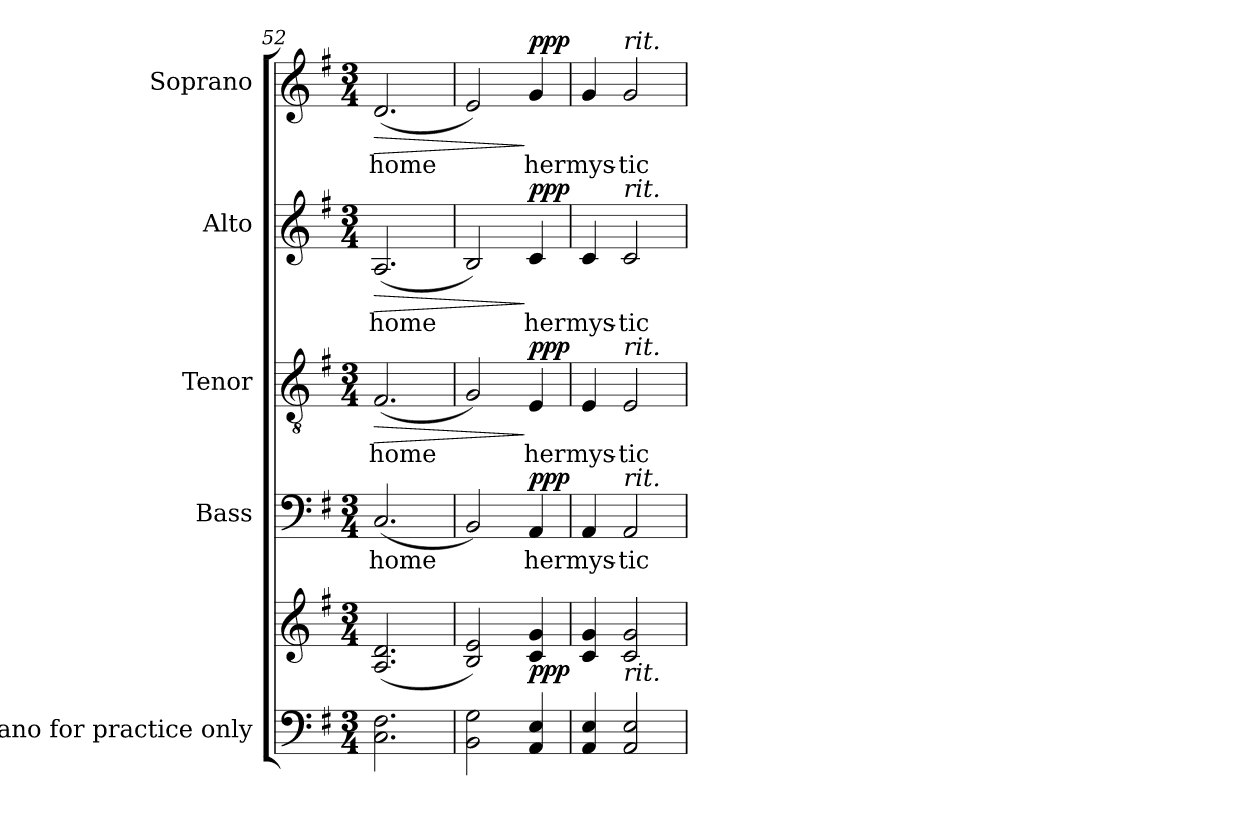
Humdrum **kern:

**kern	**kern	**dynam	**kern	**text	**dynam	**kern	**text	**dynam	**kern	**text	**dynam	**kern	**text	**dynam
*part5	*part5	*part5	*part4	*part4	*part4	*part3	*part3	*part3	*part2	*part2	*part2	*part1	*part1	*part1
*staff6	*staff5	*staff5/6	*staff4	*staff4	*staff4	*staff3	*staff3	*staff3	*staff2	*staff2	*staff2	*staff1	*staff1	*staff1
*I"Piano for practice only	*	*	*I"Bass	*	*	*I"Tenor	*	*	*I"Alto	*	*	*I"Soprano	*	*
*I'Pno	*	*	*	*	*	*	*	*	*	*	*	*	*	*
*clefF4	*clefG2	*	*clefF4	*	*	*clefGv2	*	*	*clefG2	*	*	*clefG2	*	*
*k[f#]	*k[f#]	*	*k[f#]	*	*	*k[f#]	*	*	*k[f#]	*	*	*k[f#]	*	*
*M3/4	*M3/4	*	*M3/4	*	*	*M3/4	*	*	*M3/4	*	*	*M3/4	*	*
=52	=52	=52	=52	=52	=52	=52	=52	=52	=52	=52	=52	=52	=52	=52
!	!	!	!	!LO:LY:b	!	!	!LO:LY:b	!LO:HP:b	!	!LO:LY:b	!LO:HP:b	!	!LO:LY:b	!LO:HP:b
2.C\ 2.F#\	(>2.A/ 2.d/	.	(<2.C/	home	.	(<2.F#/	home	>	(<2.A/	home	>	(<2.d/	home	>
=53	=53	=53	=53	=53	=53	=53	=53	=53	=53	=53	=53	=53	=53	=53
2BB\ 2G\	2B/ 2e/)	.	2BB/)	.	.	2G/)	.	.	2B/)	.	.	2e/)	.	.
!	!	!LO:DY:b	!	!LO:LY:b	!LO:DY:a	!	!LO:LY:b	!LO:DY:n=1:a	!	!LO:LY:b	!LO:DY:n=1:a	!	!LO:LY:b	!LO:DY:n=1:a
4AA/ 4E/	4c/ 4g/	ppp	4AA/	her	ppp	4E/	her	] ppp	4c/	her	] ppp	4g/	her	] ppp
=54	=54	=54	=54	=54	=54	=54	=54	=54	=54	=54	=54	=54	=54	=54
!	!	!	!	!LO:LY:b	!	!	!LO:LY:b	!	!	!LO:LY:b	!	!	!LO:LY:b	!
4AA/ 4E/	4c/ 4g/	.	4AA/	mys-	.	4E/	mys-	.	4c/	mys-	.	4g/	mys-	.
*	*	*	*	*	*	*	*	*	*	*	*	*MM74	*	*
!	!	!	!	!	!	!	!	!	!	!	!	!LO:TX:a:i:t=rit.	!	!
!	!	!	!	!	!	!	!	!	!LO:TX:a:i:t=rit.	!	!	!	!	!
!	!	!	!	!	!	!LO:TX:a:i:t=rit.	!	!	!	!	!	!	!	!
!	!	!	!LO:TX:a:i:t=rit.	!	!	!	!	!	!	!	!	!	!	!
!	!LO:TX:b:i:t=rit.	!	!	!	!	!	!	!	!	!	!	!	!	!
!	!	!	!	!LO:LY:b	!	!	!LO:LY:b	!	!	!LO:LY:b	!	!	!LO:LY:b	!
2AA/ 2E/	2c/ 2g/	.	2AA/	-tic-	.	2E/	-tic-	.	2c/	-tic-	.	2g/	-tic-	.
=	=	=	=	=	=	=	=	=	=	=	=	=	=	=
*-	*-	*-	*-	*-	*-	*-	*-	*-	*-	*-	*-	*-	*-	*-
